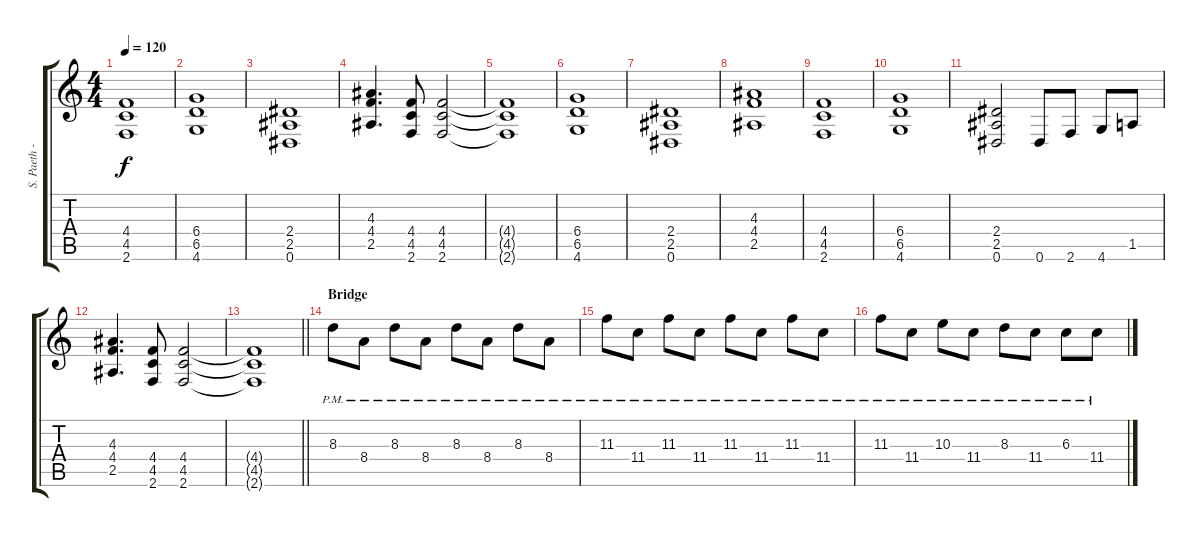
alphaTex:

\track ("S. Paeth - Rhythm Guitar" "S. Paeth -") {instrument overdrivenguitar}
\staff {score tabs}
\tuning (Eb4 Bb3 Gb3 Db3 Ab2 Eb2) {hide}
\ts (4 4)
\tempo 120
\clef g2
\ks c
(4.4 4.5 2.6).1{dy f} |
(6.4 6.5 4.6).1 |
(2.4 2.5 0.6).1 |
(4.3 4.4 2.5).4{d} (4.4 4.5 2.6).8 (4.4 4.5 2.6).2 |
(4.4{t} 4.5{t} 2.6{t}).1 |
(6.4 6.5 4.6).1 |
(2.4 2.5 0.6).1 |
(4.3 4.4 2.5).1 |
(4.4 4.5 2.6).1 |
(6.4 6.5 4.6).1 |
(2.4 2.5 0.6).2 0.6.8 2.6.8 4.6.8 1.5.8 |
(4.3 4.4 2.5).4{d} (4.4 4.5 2.6).8 (4.4 4.5 2.6).2 |
\barLineRight lightlight
(4.4{t} 4.5{t} 2.6{t}).1 |
\section ("" "Bridge")
8.3{pm}.8 8.4{pm}.8 8.3{pm}.8 8.4{pm}.8 8.3{pm}.8 8.4{pm}.8 8.3{pm}.8 8.4{pm}.8 |
11.3{pm}.8 11.4{pm}.8 11.3{pm}.8 11.4{pm}.8 11.3{pm}.8 11.4{pm}.8 11.3{pm}.8 11.4{pm}.8 |
11.3{pm}.8 11.4{pm}.8 10.3{pm}.8 11.4{pm}.8 8.3{pm}.8 11.4{pm}.8 6.3{pm}.8 11.4{pm}.8
